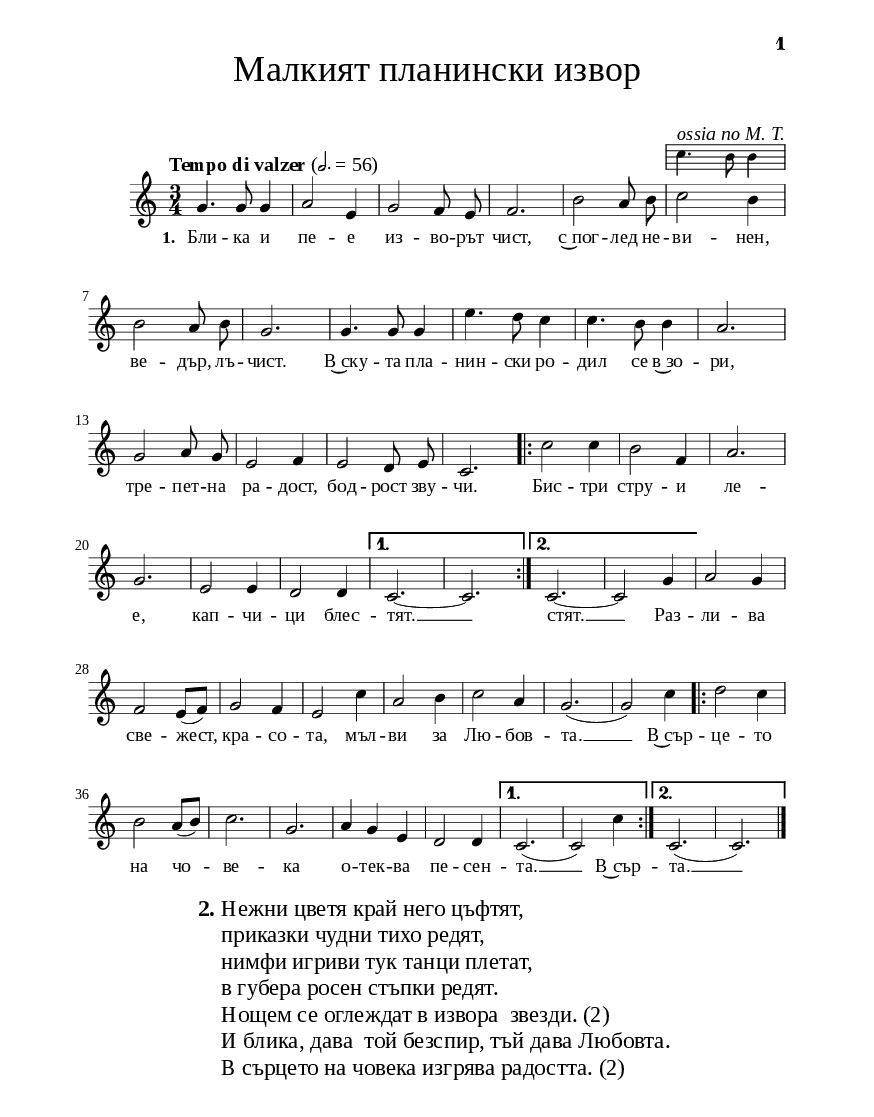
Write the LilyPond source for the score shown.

\version "2.24.4"

% include paper part and global functions
\include "include/globals.ily"

\bookpart {
  \label #'ref165
  \tocItem \markup "Малкият планински извор"
  \include "include/bookpart-paper.ily"
  \score {
    \include "include/score-layout.ily"

    \new Staff = main \relative  c'{
      \clef treble
      \key c \major
      \time 3/4
      \tempoFunc "Tempo di valzer" 2. "56"
      \autoBeamOff
      g'4. g8 g4 | % 2
      a2 e4 | % 3
      g2 f8 e8 | % 4
      f2. | % 5
      b2 a8  b8 | % 6
      <<
        { c2  b4 }

        \new Staff \with {
          \override VerticalAxisGroup.default-staff-staff-spacing =
          #'((basic-distance . 5.5)
             (padding . -10))
          \remove "Time_signature_engraver"
          alignAboveContext = #"main"
          fontSize = #-1.5
          \override StaffSymbol.staff-space = #(magstep -2)
          \override StaffSymbol.thickness = #(magstep -2)
          firstClef = ##f
        }
        {\autoBeamOff c4. ^\markup { \large \italic "ossia по М. Т." } b8 b4}
      >>
      \break | % 7
      b2 a8  b8 | % 8
      g2. | % 9
      g4. g8 g4 |
      e'4.  d8  c4 | % 11
      c4.  b8  b4 | % 12
      a2. \break | % 13
      g2 a8 g8 | % 14
      e2 f4 | % 15
      e2 d8 e8 | % 16
      c2. \repeat volta 2 {
        | % 17
        c'2  c4 | % 18
        b2 f4  | % 19
        a2. \break |
        g2. | % 21
        e2 e4 | % 22
        d2 d4
      }
      \alternative {
        {
          | % 23
          c2. ~ | % 24
          c2.
        }
        {
          | % 25
          c2. ~ | % 26
          c2 g'4
        }
      }
      a2 g4 \break | % 28
      f2 e8 ([ f8] ) | % 29
      g2 f4 |
      e2  c'4 | % 31
      a2  b4 | % 32
      c2 a4 | % 33
      g2. ( | % 34
      g2 )  c4
      \repeat volta 2 {
        | % 35
        d2  c4 \break | % 36
        b2 a8 [(  b8 )] | % 37
        c2. | % 38
        g2. | % 39
        a4 g4 e4 |
        d2 d4
      }

      \alternative {
        {
          | % 41
          c2. ( | % 42
          c2 )  c'4
        }
        {
          | % 43
          c,2. ( | % 44
          c2. )
        }
      }
      \bar "|."
    }

    \addlyrics {
      \set stanza = "1. " Бли -- ка и пе -- е из -- во --
      рът чист, с~пог -- лед не -- ви --
      нен, ве -- дър, лъ -- чист. В~ску --
      та пла -- нин -- ски ро -- дил се
      в~зо -- ри, тре -- пет -- на ра --
      дост, бод -- рост зву -- чи. Бис --
      три стру -- и ле -- е, кап -- чи --
      ци блес -- тят. __   стят. __   Раз --
      ли -- ва све -- жест,  кра -- со
      -- та, мъл -- ви за Лю -- бов -- та. __
      В~сър -- це -- то на чо -- ве
      -- ка о -- тек -- ва пе -- сен -- та. __
      В~сър -- та. __

    }

    \header {
      title = \titleFunc #'ref_desc_12 "Малкият планински извор" "Malkijat planinski izvor"
    }

    \midi{}

  } % score
  %\markup \dc-two "D.C." "con repitione"


  \markup \abs-fontsize #11 \override #`(baseline-skip . ,bgCoupletBaselineSkip) {
    \fill-line {
      \column {
        \line {
          \bold "2."
          \column {
            "Нежни цветя край него цъфтят, "
            "приказки чудни тихо редят,  "
            "нимфи игриви тук танци плетат, "
            "в губера росен стъпки редят. "
            "Нощем се оглеждат в извора  звезди. (2)"
            "И блика, дава  той безспир, тъй дава Любовта. "
            "В сърцето на човека изгрява радостта. (2)"

          }
        }

      }
    }
  }





} % bookpart

% Più mosso
%
